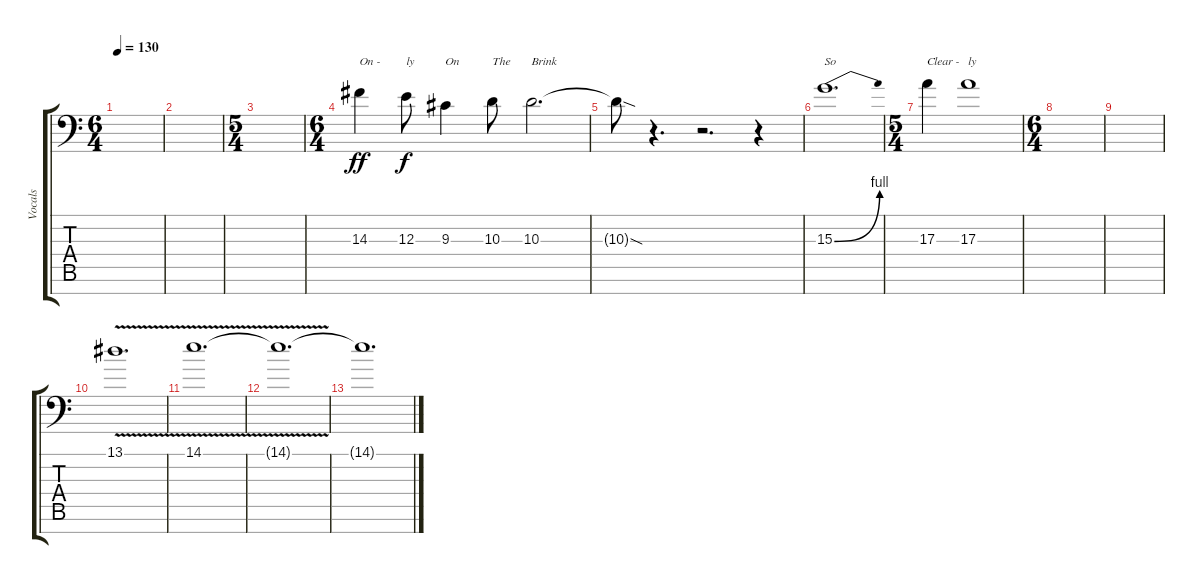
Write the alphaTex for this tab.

\track ("Vocals" "Vocals") {instrument bassoon}
\staff {score tabs}
\tuning (D4 A3 E3 D3 A2 E2 A1) {hide}
\ts (6 4)
\tempo 130
\clef f4
\ks c
|
|
\ts (5 4)
|
\ts (6 4)
14.3.4{txt "On - " dy ff} 12.3.8{txt "ly" dy f} 9.3.4{txt "On"} 10.3.8{txt "The"} 10.3.2{d txt "Brink"} |
10.3{sod t}.8 r.4{d} r.2{d} r.4 |
15.3{be (bend 0 0 60 4)}.1{d txt "So"} |
\ts (5 4)
17.3.4{txt "Clear - "} 17.3.1{txt "ly"} |
\ts (6 4)
|
|
13.1{v}.1{d} |
14.1{v}.1{d volume 9} |
14.1{t}.1{d volume 0} |
14.1{t}.1{d}
